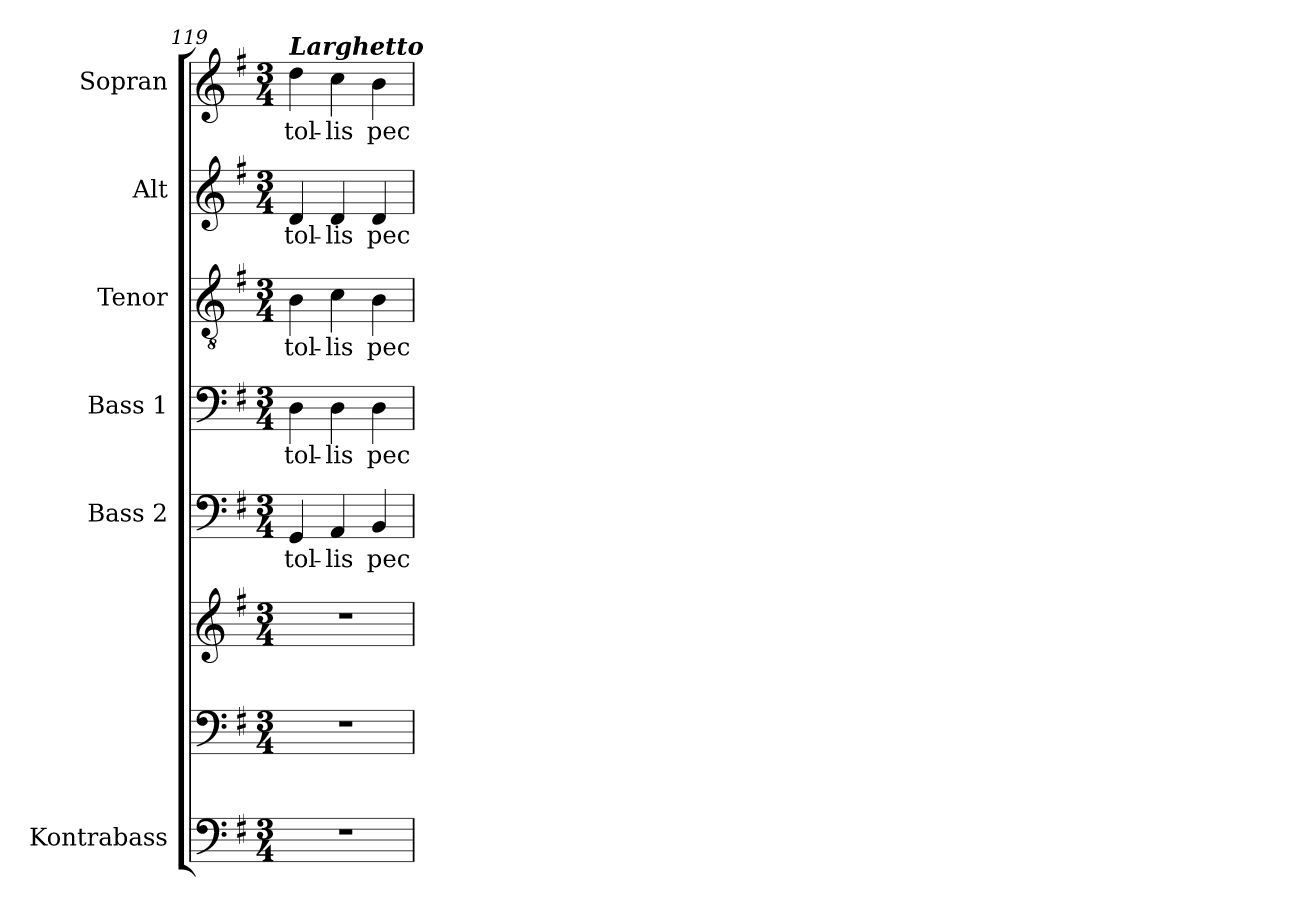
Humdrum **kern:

**kern	**kern	**kern	**kern	**text	**kern	**text	**kern	**text	**kern	**text	**kern	**text
*part7	*part6	*part6	*part5	*part5	*part4	*part4	*part3	*part3	*part2	*part2	*part1	*part1
*staff8	*staff7	*staff6	*staff5	*staff5	*staff4	*staff4	*staff3	*staff3	*staff2	*staff2	*staff1	*staff1
*I"Kontrabass	*	*	*I"Bass 2	*	*I"Bass 1	*	*I"Tenor	*	*I"Alt	*	*I"Sopran	*
*I'Kb.	*	*	*I'B. 2	*	*I'B. 1	*	*I'T.	*	*I'A.	*	*I'S.	*
*clefF4	*clefF4	*clefG2	*clefF4	*	*clefF4	*	*clefGv2	*	*clefG2	*	*clefG2	*
*ITrd7c12	*	*	*	*	*	*	*	*	*	*	*	*
*k[f#]	*k[f#]	*k[f#]	*k[f#]	*	*k[f#]	*	*k[f#]	*	*k[f#]	*	*k[f#]	*
*G:	*G:	*G:	*G:	*	*G:	*	*G:	*	*G:	*	*G:	*
*M3/4	*M3/4	*M3/4	*M3/4	*	*M3/4	*	*M3/4	*	*M3/4	*	*M3/4	*
=119	=119	=119	=119	=119	=119	=119	=119	=119	=119	=119	=119	=119
!	!	!	!	!	!	!	!	!	!	!	!LO:TX:a:Bi:t=Larghetto	!
!	!	!	!	!LO:LY:b	!	!LO:LY:b	!	!LO:LY:b	!	!LO:LY:b	!	!LO:LY:b
2.r	2.r	2.r	4GG/	tol-	4D\	tol-	4B\	tol-	4d/	tol-	4dd\	tol-
!	!	!	!	!LO:LY:b	!	!LO:LY:b	!	!LO:LY:b	!	!LO:LY:b	!	!LO:LY:b
.	.	.	4AA/	-lis	4D\	-lis	4c\	-lis	4d/	-lis	4cc\	-lis
!	!	!	!	!LO:LY:b	!	!LO:LY:b	!	!LO:LY:b	!	!LO:LY:b	!	!LO:LY:b
.	.	.	4BB/	pec-	4D\	pec-	4B\	pec-	4d/	pec-	4b\	pec-
=	=	=	=	=	=	=	=	=	=	=	=	=
*-	*-	*-	*-	*-	*-	*-	*-	*-	*-	*-	*-	*-
